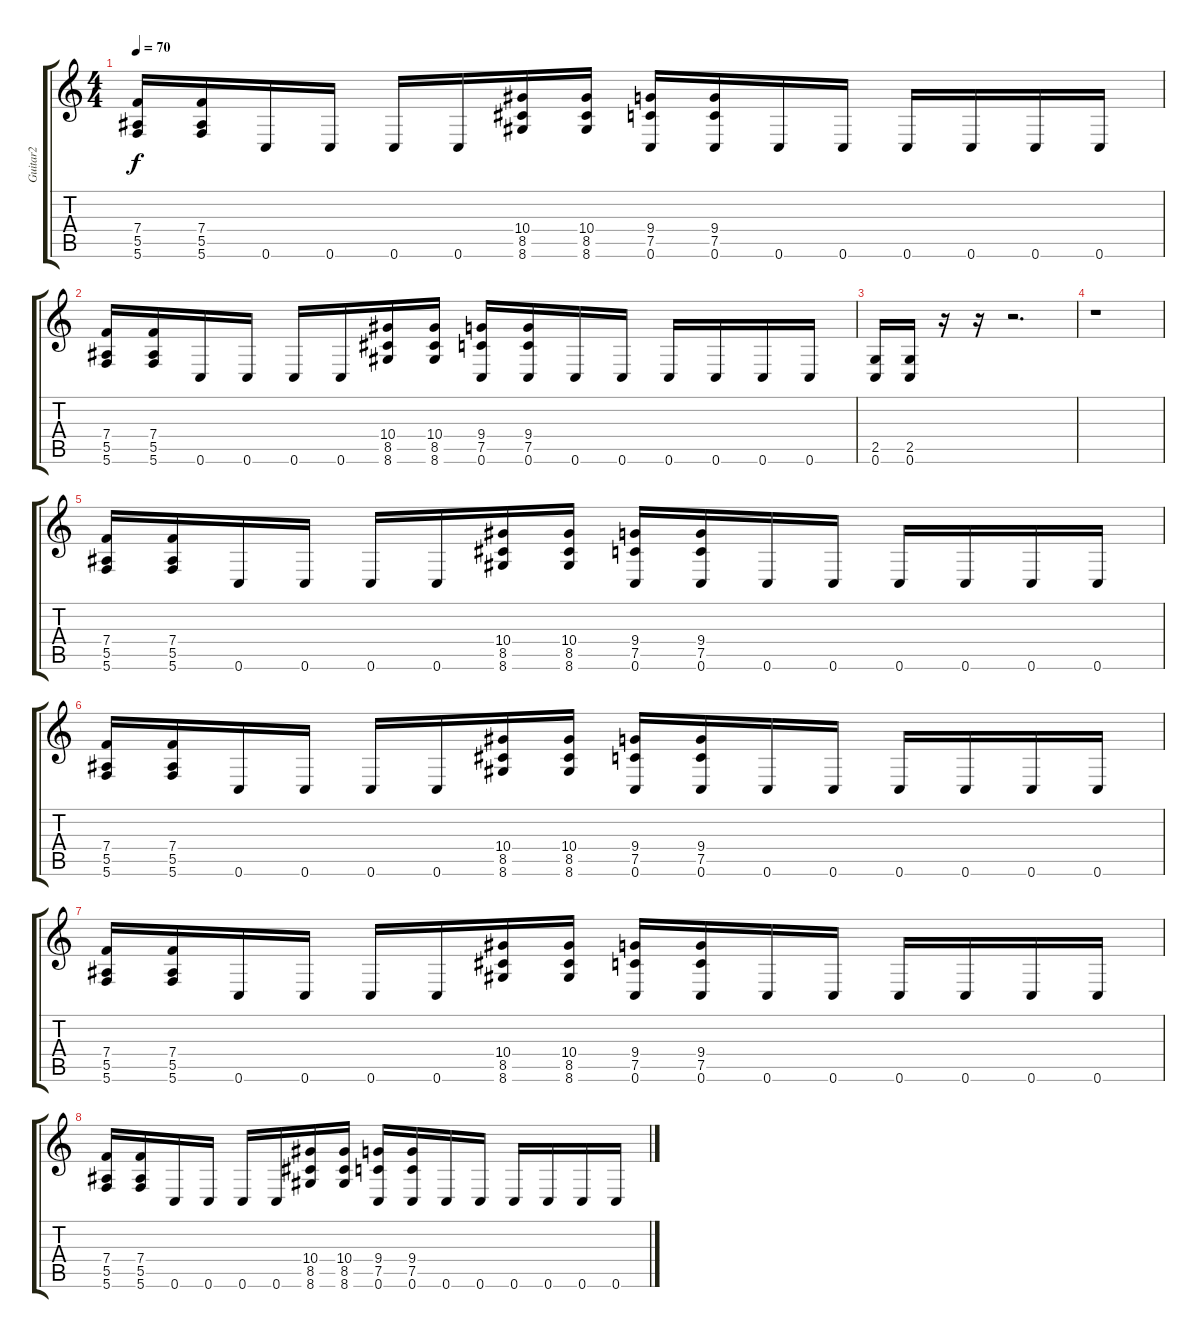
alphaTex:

\track ("Guitar2" "Guitar2") {instrument distortionguitar}
\staff {score tabs}
\tuning (C4 G3 Eb3 Bb2 F2 C2) {hide}
\ts (4 4)
\tempo 70
\clef g2
\ks c
(7.4 5.5 5.6).16{dy f} (7.4 5.5 5.6).16 0.6.16 0.6.16 0.6.16 0.6.16 (10.4 8.5 8.6).16 (10.4 8.5 8.6).16 (9.4 7.5 0.6).16 (9.4 7.5 0.6).16 0.6.16 0.6.16 0.6.16 0.6.16 0.6.16 0.6.16 |
(7.4 5.5 5.6).16 (7.4 5.5 5.6).16 0.6.16 0.6.16 0.6.16 0.6.16 (10.4 8.5 8.6).16 (10.4 8.5 8.6).16 (9.4 7.5 0.6).16 (9.4 7.5 0.6).16 0.6.16 0.6.16 0.6.16 0.6.16 0.6.16 0.6.16 |
(2.5 0.6).16 (2.5 0.6).16 r.16 r.16 r.2{d} |
r.1 |
(7.4 5.5 5.6).16 (7.4 5.5 5.6).16 0.6.16 0.6.16 0.6.16 0.6.16 (10.4 8.5 8.6).16 (10.4 8.5 8.6).16 (9.4 7.5 0.6).16 (9.4 7.5 0.6).16 0.6.16 0.6.16 0.6.16 0.6.16 0.6.16 0.6.16 |
(7.4 5.5 5.6).16 (7.4 5.5 5.6).16 0.6.16 0.6.16 0.6.16 0.6.16 (10.4 8.5 8.6).16 (10.4 8.5 8.6).16 (9.4 7.5 0.6).16 (9.4 7.5 0.6).16 0.6.16 0.6.16 0.6.16 0.6.16 0.6.16 0.6.16 |
(7.4 5.5 5.6).16 (7.4 5.5 5.6).16 0.6.16 0.6.16 0.6.16 0.6.16 (10.4 8.5 8.6).16 (10.4 8.5 8.6).16 (9.4 7.5 0.6).16 (9.4 7.5 0.6).16 0.6.16 0.6.16 0.6.16 0.6.16 0.6.16 0.6.16 |
(7.4 5.5 5.6).16 (7.4 5.5 5.6).16 0.6.16 0.6.16 0.6.16 0.6.16 (10.4 8.5 8.6).16 (10.4 8.5 8.6).16 (9.4 7.5 0.6).16 (9.4 7.5 0.6).16 0.6.16 0.6.16 0.6.16 0.6.16 0.6.16 0.6.16
